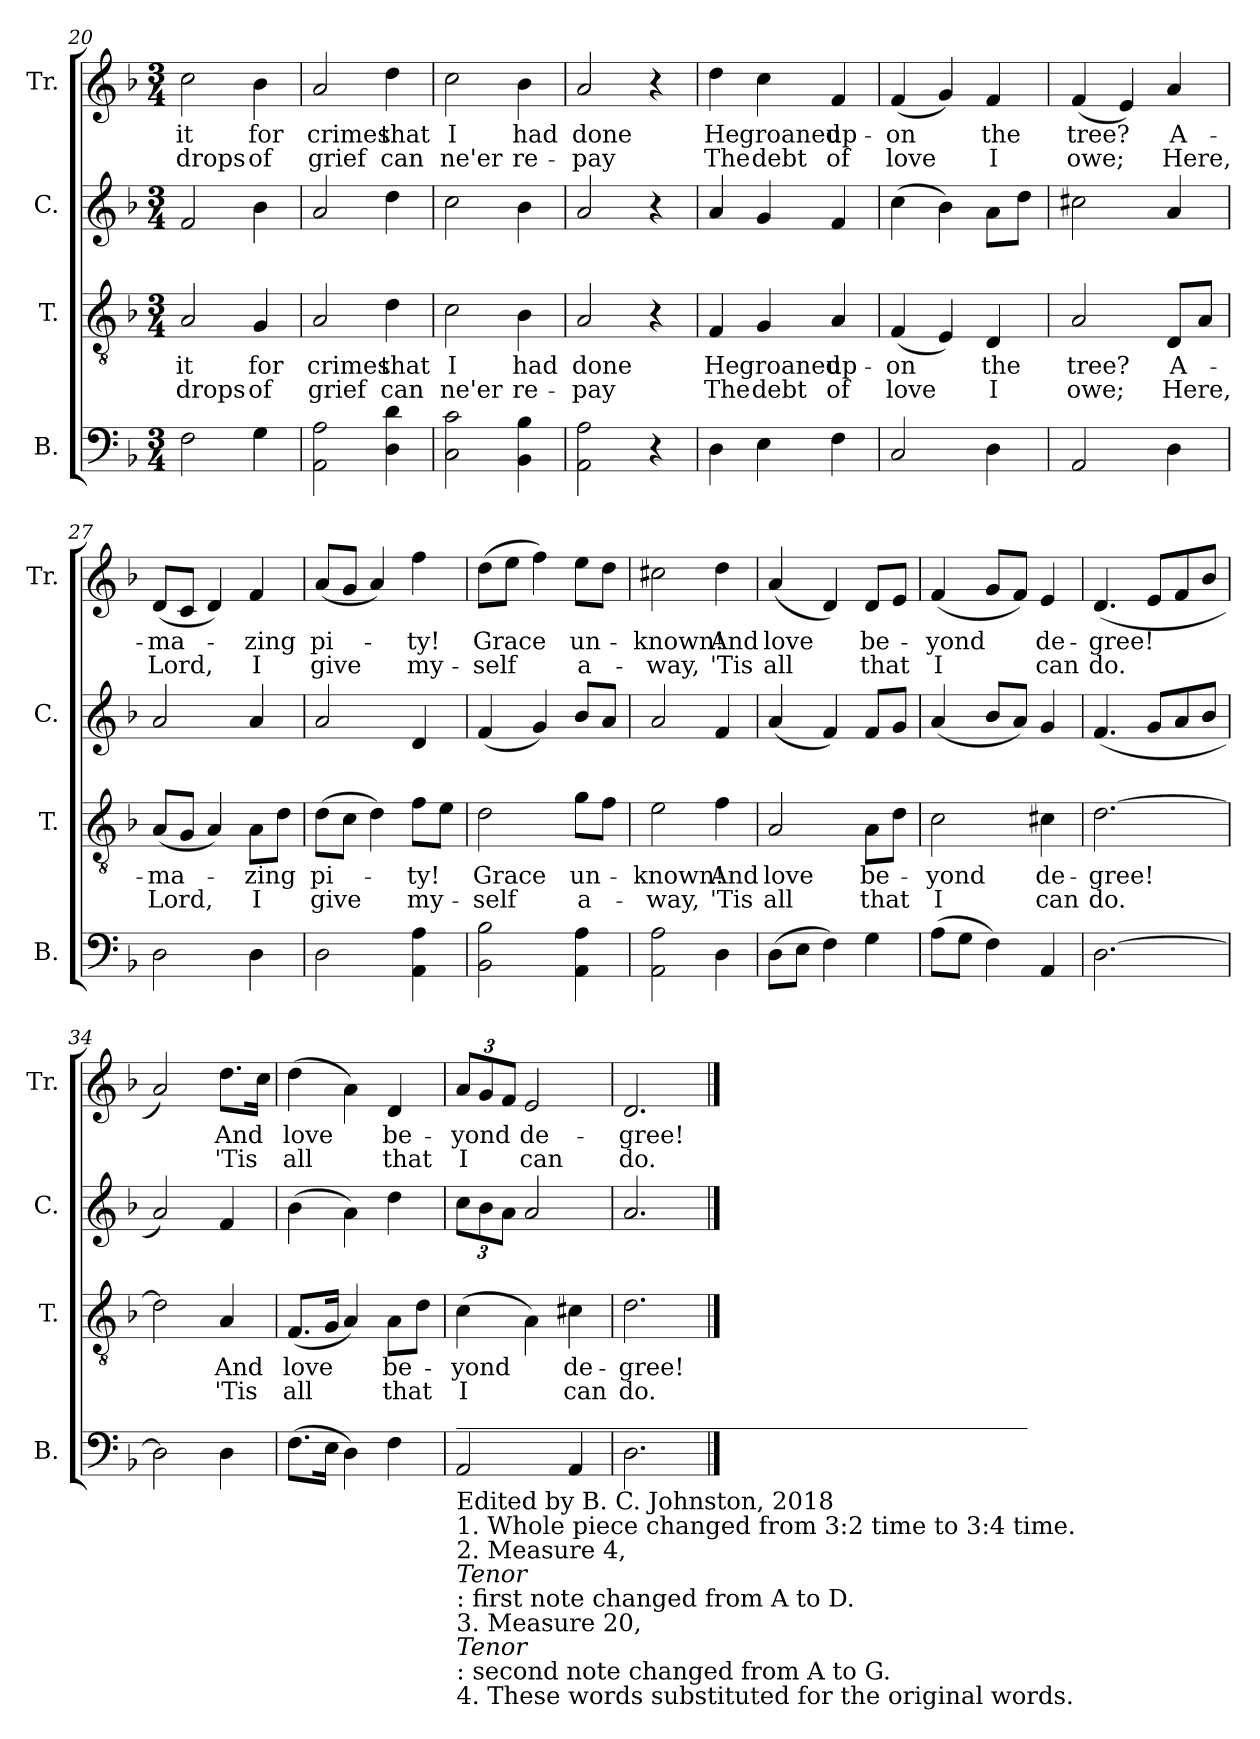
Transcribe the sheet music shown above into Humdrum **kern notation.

**kern	**kern	**text	**text	**kern	**kern	**text	**text
*part4	*part3	*part3	*part3	*part2	*part1	*part1	*part1
*staff4	*staff3	*staff3	*staff3	*staff2	*staff1	*staff1	*staff1
*I"B.	*I"T.	*	*	*I"C.	*I"Tr.	*	*
*I'B.	*I'T.	*	*	*I'C.	*I'Tr.	*	*
*clefF4	*clefGv2	*	*	*clefG2	*clefG2	*	*
*k[b-]	*k[b-]	*	*	*k[b-]	*k[b-]	*	*
*M3/4	*M3/4	*	*	*M3/4	*M3/4	*	*
=20	=20	=20	=20	=20	=20	=20	=20
!	!	!LO:LY:b	!LO:LY:b	!	!	!LO:LY:b	!LO:LY:b
2F\	2A/	it	drops	2f/	2cc\	it	drops
!	!	!LO:LY:b	!LO:LY:b	!	!	!LO:LY:b	!LO:LY:b
4G\	4G/	for	of	4b-\	4b-\	for	of
=21	=21	=21	=21	=21	=21	=21	=21
!	!	!LO:LY:b	!LO:LY:b	!	!	!LO:LY:b	!LO:LY:b
2AA\ 2A\	2A/	crimes	grief	2a/	2a/	crimes	grief
!	!	!LO:LY:b	!LO:LY:b	!	!	!LO:LY:b	!LO:LY:b
4D\ 4d\	4d\	that	can	4dd\	4dd\	that	can
=22	=22	=22	=22	=22	=22	=22	=22
!	!	!LO:LY:b	!LO:LY:b	!	!	!LO:LY:b	!LO:LY:b
2C\ 2c\	2c\	I	ne'er	2cc\	2cc\	I	ne'er
!	!	!LO:LY:b	!LO:LY:b	!	!	!LO:LY:b	!LO:LY:b
4BB-\ 4B-\	4B-\	had	re-	4b-\	4b-\	had	re-
=23	=23	=23	=23	=23	=23	=23	=23
!	!	!LO:LY:b	!LO:LY:b	!	!	!LO:LY:b	!LO:LY:b
2AA\ 2A\	2A/	done	-pay	2a/	2a/	done	-pay
4r	4r	.	.	4r	4r	.	.
=24	=24	=24	=24	=24	=24	=24	=24
!	!	!LO:LY:b	!LO:LY:b	!	!	!LO:LY:b	!LO:LY:b
4D\	4F/	He	The	4a/	4dd\	He	The
!	!	!LO:LY:b	!LO:LY:b	!	!	!LO:LY:b	!LO:LY:b
4E\	4G/	groaned	debt	4g/	4cc\	groaned	debt
!	!	!LO:LY:b	!LO:LY:b	!	!	!LO:LY:b	!LO:LY:b
4F\	4A/	up-	of	4f/	4f/	up-	of
=25	=25	=25	=25	=25	=25	=25	=25
!	!	!LO:LY:b	!LO:LY:b	!	!	!LO:LY:b	!LO:LY:b
2C/	(4F/	-on	love	(4cc\	(4f/	-on	love
.	4E/)	.	.	4b-\)	4g/)	.	.
!	!	!LO:LY:b	!LO:LY:b	!	!	!LO:LY:b	!LO:LY:b
4D\	4D/	the	I	8a\L	4f/	the	I
.	.	.	.	8dd\J	.	.	.
=26	=26	=26	=26	=26	=26	=26	=26
!	!	!LO:LY:b	!LO:LY:b	!	!	!LO:LY:b	!LO:LY:b
2AA/	2A/	tree?	owe;	2cc#X\	(4f/	tree?	owe;
.	.	.	.	.	4e/)	.	.
!	!	!LO:LY:b	!LO:LY:b	!	!	!LO:LY:b	!LO:LY:b
4D\	8D/L	A-	Here,	4a/	4a/	A-	Here,
.	8A/J	.	.	.	.	.	.
=27	=27	=27	=27	=27	=27	=27	=27
!	!	!LO:LY:b	!LO:LY:b	!	!	!LO:LY:b	!LO:LY:b
2D\	(8A/L	-ma-	Lord,	2a/	(8d/L	-ma-	Lord,
.	8G/J	.	.	.	8c/J	.	.
.	4A/)	.	.	.	4d/)	.	.
!	!	!LO:LY:b	!LO:LY:b	!	!	!LO:LY:b	!LO:LY:b
4D\	8A\L	-zing	I	4a/	4f/	-zing	I
.	8d\J	.	.	.	.	.	.
=28	=28	=28	=28	=28	=28	=28	=28
!	!	!LO:LY:b	!LO:LY:b	!	!	!LO:LY:b	!LO:LY:b
2D\	(8d\L	pi-	give	2a/	(8a/L	pi-	give
.	8c\J	.	.	.	8g/J	.	.
.	4d\)	.	.	.	4a/)	.	.
!	!	!LO:LY:b	!LO:LY:b	!	!	!LO:LY:b	!LO:LY:b
4AA\ 4A\	8f\L	-ty!	my-	4d/	4ff\	-ty!	my-
.	8e\J	.	.	.	.	.	.
=29	=29	=29	=29	=29	=29	=29	=29
!	!	!LO:LY:b	!LO:LY:b	!	!	!LO:LY:b	!LO:LY:b
2BB-\ 2B-\	2d\	Grace	-self	(4f/	(8dd\L	Grace	-self
.	.	.	.	.	8ee\J	.	.
.	.	.	.	4g/)	4ff\)	.	.
!	!	!LO:LY:b	!LO:LY:b	!	!	!LO:LY:b	!LO:LY:b
4AA\ 4A\	8g\L	un-	a-	8b-/L	8ee\L	un-	a-
.	8f\J	.	.	8a/J	8dd\J	.	.
=30	=30	=30	=30	=30	=30	=30	=30
!	!	!LO:LY:b	!LO:LY:b	!	!	!LO:LY:b	!LO:LY:b
2AA\ 2A\	2e\	-known!	-way,	2a/	2cc#X\	-known!	-way,
!	!	!LO:LY:b	!LO:LY:b	!	!	!LO:LY:b	!LO:LY:b
4D\	4f\	And	'Tis	4f/	4dd\	And	'Tis
=31	=31	=31	=31	=31	=31	=31	=31
!	!	!LO:LY:b	!LO:LY:b	!	!	!LO:LY:b	!LO:LY:b
(8D\L	2A/	love	all	(4a/	(4a/	love	all
8E\J	.	.	.	.	.	.	.
4F\)	.	.	.	4f/)	4d/)	.	.
!	!	!LO:LY:b	!LO:LY:b	!	!	!LO:LY:b	!LO:LY:b
4G\	8A\L	be-	that	8f/L	8d/L	be-	that
.	8d\J	.	.	8g/J	8e/J	.	.
=32	=32	=32	=32	=32	=32	=32	=32
!	!	!LO:LY:b	!LO:LY:b	!	!	!LO:LY:b	!LO:LY:b
(8A\L	2c\	-yond	I	(4a/	(4f/	-yond	I
8G\J	.	.	.	.	.	.	.
4F\)	.	.	.	8b-/L	8g/L	.	.
.	.	.	.	8a/J)	8f/J)	.	.
!	!	!LO:LY:b	!LO:LY:b	!	!	!LO:LY:b	!LO:LY:b
4AA/	4c#X\	de-	can	4g/	4e/	de-	can
=33	=33	=33	=33	=33	=33	=33	=33
!	!	!LO:LY:b	!LO:LY:b	!	!	!LO:LY:b	!LO:LY:b
[2.D\	[2.d\	-gree!	do.	(4.f/	(4.d/	-gree!	do.
.	.	.	.	8g/L	8e/L	.	.
.	.	.	.	8a/	8f/	.	.
.	.	.	.	8b-/J	8b-/J	.	.
=34	=34	=34	=34	=34	=34	=34	=34
2D\]	2d\]	.	.	2a/)	2a/)	.	.
!	!	!LO:LY:b	!LO:LY:b	!	!	!LO:LY:b	!LO:LY:b
4D\	4A/	And	'Tis	4f/	8.dd\L	And	'Tis
.	.	.	.	.	16cc\Jk	.	.
=35	=35	=35	=35	=35	=35	=35	=35
!	!	!LO:LY:b	!LO:LY:b	!	!	!LO:LY:b	!LO:LY:b
(8.F\L	(8.F/L	love	all	(4b-\	(4dd\	love	all
16E\Jk	16G/Jk	.	.	.	.	.	.
4D\)	4A/)	.	.	4a\)	4a\)	.	.
!	!	!LO:LY:b	!LO:LY:b	!	!	!LO:LY:b	!LO:LY:b
4F\	8A\L	be-	that	4dd\	4d/	be-	that
.	8d\J	.	.	.	.	.	.
=36	=36	=36	=36	=36	=36	=36	=36
!	!	!LO:LY:b	!LO:LY:b	!	!	!	!
*	*	*	*	*Xbrackettup	*Xbrackettup	*	*
!LO:TX:a:t=_______________________________________________	!	!	!	!	!	!	!
!LO:TX:b:t=Edited by B. C. Johnston, 2018	!	!	!	!	!	!	!
!LO:TX:b:t=1. Whole piece changed from 3&colon;2 time to 3&colon;4 time.	!	!	!	!	!	!	!
!LO:TX:b:t=2. Measure 4,	!	!	!	!	!	!	!
!LO:TX:b:i:t=Tenor	!	!	!	!	!	!	!
!LO:TX:b:t=&colon; first note changed from A to D.	!	!	!	!	!	!	!
!LO:TX:b:t=3. Measure 20,	!	!	!	!	!	!	!
!LO:TX:b:i:t=Tenor	!	!	!	!	!	!	!
!LO:TX:b:t=&colon; second note changed from A to G.	!	!	!	!	!	!	!
!LO:TX:b:t=4. These words substituted for the original words.	!	!	!	!	!	!	!
!	!	!	!	!	!	!LO:LY:b	!LO:LY:b
2AA/	(4c\	-yond	I	12cc\L	12a/L	-yond	I
.	.	.	.	12b-\	12g/	.	.
.	.	.	.	12a\J	12f/J	.	.
!	!	!	!	!	!	!LO:LY:b	!LO:LY:b
.	4A\)	.	.	2a/	2e/	de-	can
!	!	!LO:LY:b	!LO:LY:b	!	!	!	!
4AA/	4c#X\	de-	can	.	.	.	.
=37	=37	=37	=37	=37	=37	=37	=37
!	!	!LO:LY:b	!LO:LY:b	!	!	!LO:LY:b	!LO:LY:b
2.D\	2.d\	-gree!	do.	2.a/	2.d/	-gree!	do.
==	==	==	==	==	==	==	==
*-	*-	*-	*-	*-	*-	*-	*-
